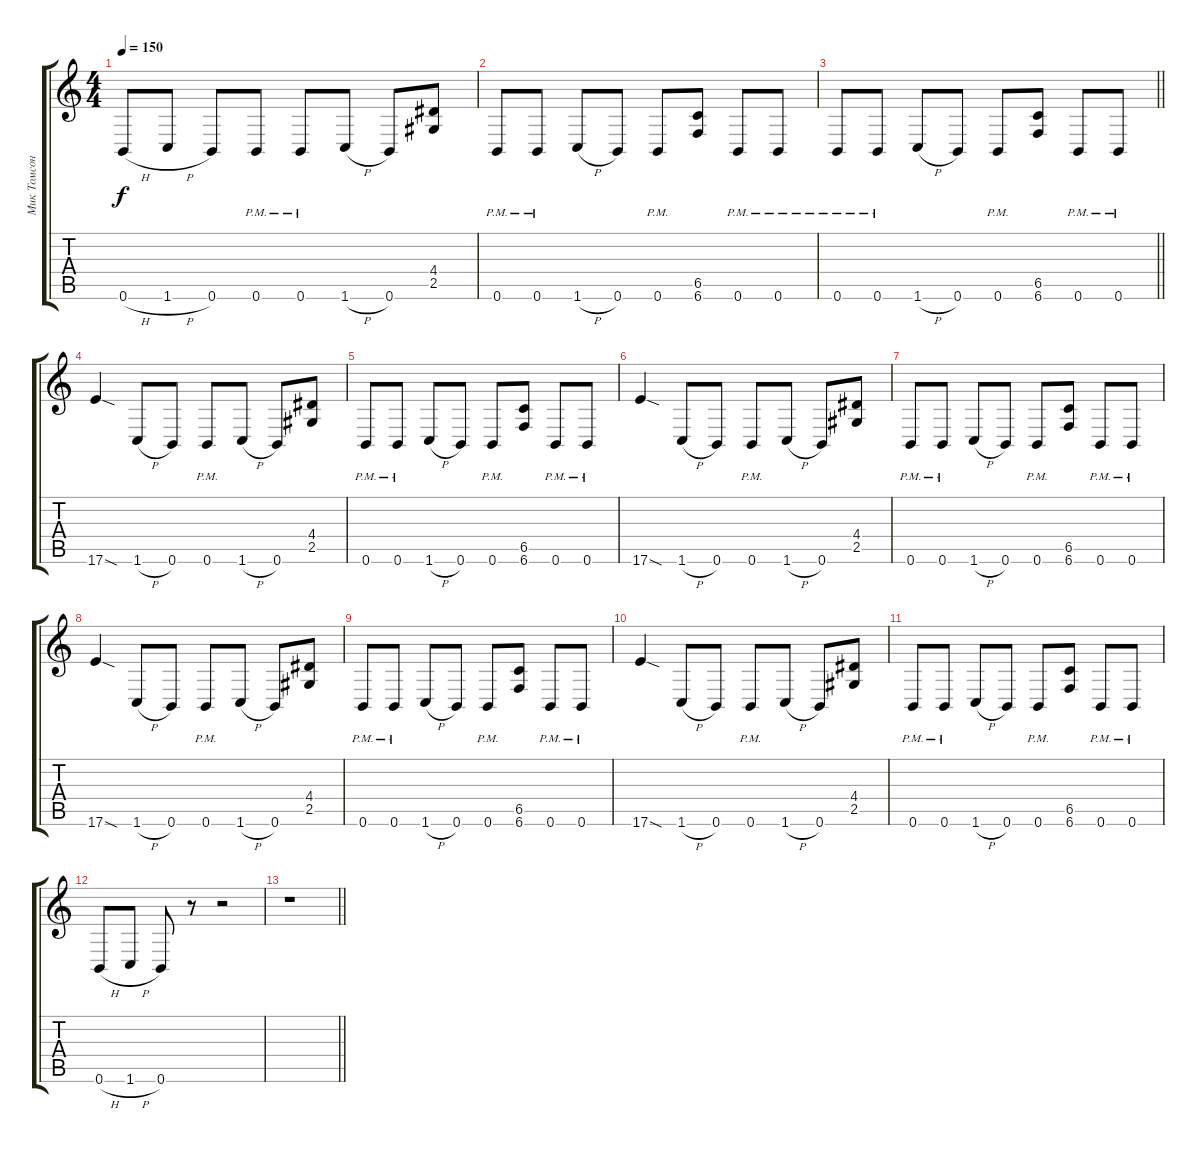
\track ("Мик Томсон" "Мик Томсон") {instrument distortionguitar}
\staff {score tabs}
\tuning (Db4 Ab3 E3 B2 Gb2 B1) {hide}
\ts (4 4)
\tempo 150
\clef g2
\ks c
0.6{h}.8{dy f} 1.6{h}.8 0.6.8 0.6{pm}.8 0.6{pm}.8 1.6{h}.8 0.6.8 (4.4 2.5).8 |
0.6{pm}.8 0.6{pm}.8 1.6{h}.8 0.6.8 0.6{pm}.8 (6.5 6.6).8 0.6{pm}.8 0.6{pm}.8 |
\barLineRight lightlight
0.6{pm}.8 0.6{pm}.8 1.6{h}.8 0.6.8 0.6{pm}.8 (6.5 6.6).8 0.6{pm}.8 0.6{pm}.8 |
17.6{sod}.4 1.6{h}.8 0.6.8 0.6{pm}.8 1.6{h}.8 0.6.8 (4.4 2.5).8 |
0.6{pm}.8 0.6{pm}.8 1.6{h}.8 0.6.8 0.6{pm}.8 (6.5 6.6).8 0.6{pm}.8 0.6{pm}.8 |
17.6{sod}.4 1.6{h}.8 0.6.8 0.6{pm}.8 1.6{h}.8 0.6.8 (4.4 2.5).8 |
0.6{pm}.8 0.6{pm}.8 1.6{h}.8 0.6.8 0.6{pm}.8 (6.5 6.6).8 0.6{pm}.8 0.6{pm}.8 |
17.6{sod}.4 1.6{h}.8 0.6.8 0.6{pm}.8 1.6{h}.8 0.6.8 (4.4 2.5).8 |
0.6{pm}.8 0.6{pm}.8 1.6{h}.8 0.6.8 0.6{pm}.8 (6.5 6.6).8 0.6{pm}.8 0.6{pm}.8 |
17.6{sod}.4 1.6{h}.8 0.6.8 0.6{pm}.8 1.6{h}.8 0.6.8 (4.4 2.5).8 |
0.6{pm}.8 0.6{pm}.8 1.6{h}.8 0.6.8 0.6{pm}.8 (6.5 6.6).8 0.6{pm}.8 0.6{pm}.8 |
0.6{h}.8 1.6{h}.8 0.6.8 r.8 r.2 |
\barLineRight lightlight
r.1
